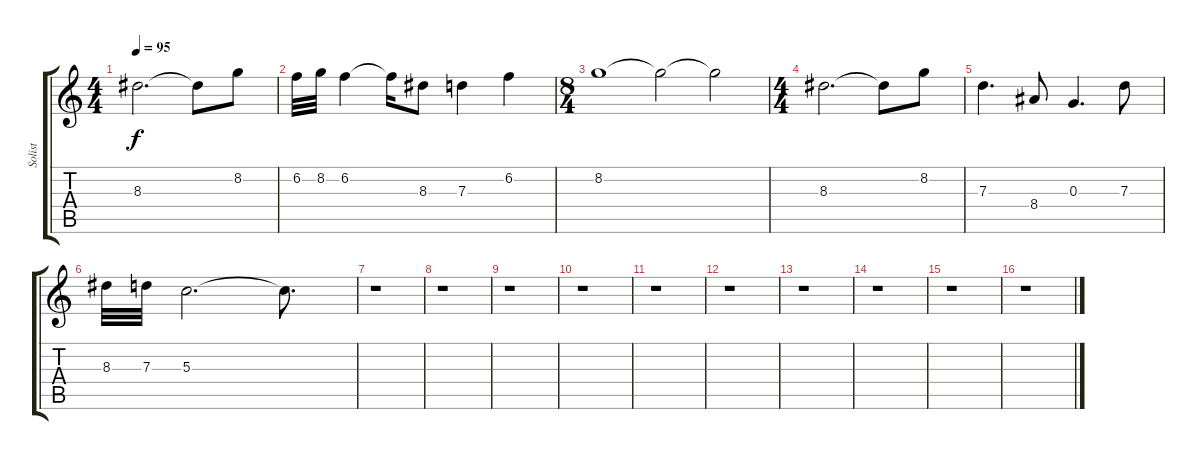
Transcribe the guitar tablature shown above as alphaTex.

\track ("Solist" "Solist") {instrument distortionguitar}
\staff {score tabs}
\tuning (E4 B3 G3 D3 A2 E2) {hide}
\ts (4 4)
\tempo 95
\clef g2
\ks c
8.3.2{d dy f} 8.3{t}.8 8.2.8 |
6.2.32 8.2.32 6.2.4 6.2{t}.16 8.3.8 7.3.4 6.2.4 |
\ts (8 4)
8.2.1 8.2{t}.2 8.2{t}.2 |
\ts (4 4)
8.3.2{d} 8.3{t}.8 8.2.8 |
7.3.4{d} 8.4.8 0.3.4{d} 7.3.8 |
8.3.32 7.3.32 5.3.2{d} 5.3{t}.8{d} |
r.1 |
r.1 |
r.1 |
r.1 |
r.1 |
r.1 |
r.1 |
r.1 |
r.1 |
r.1
